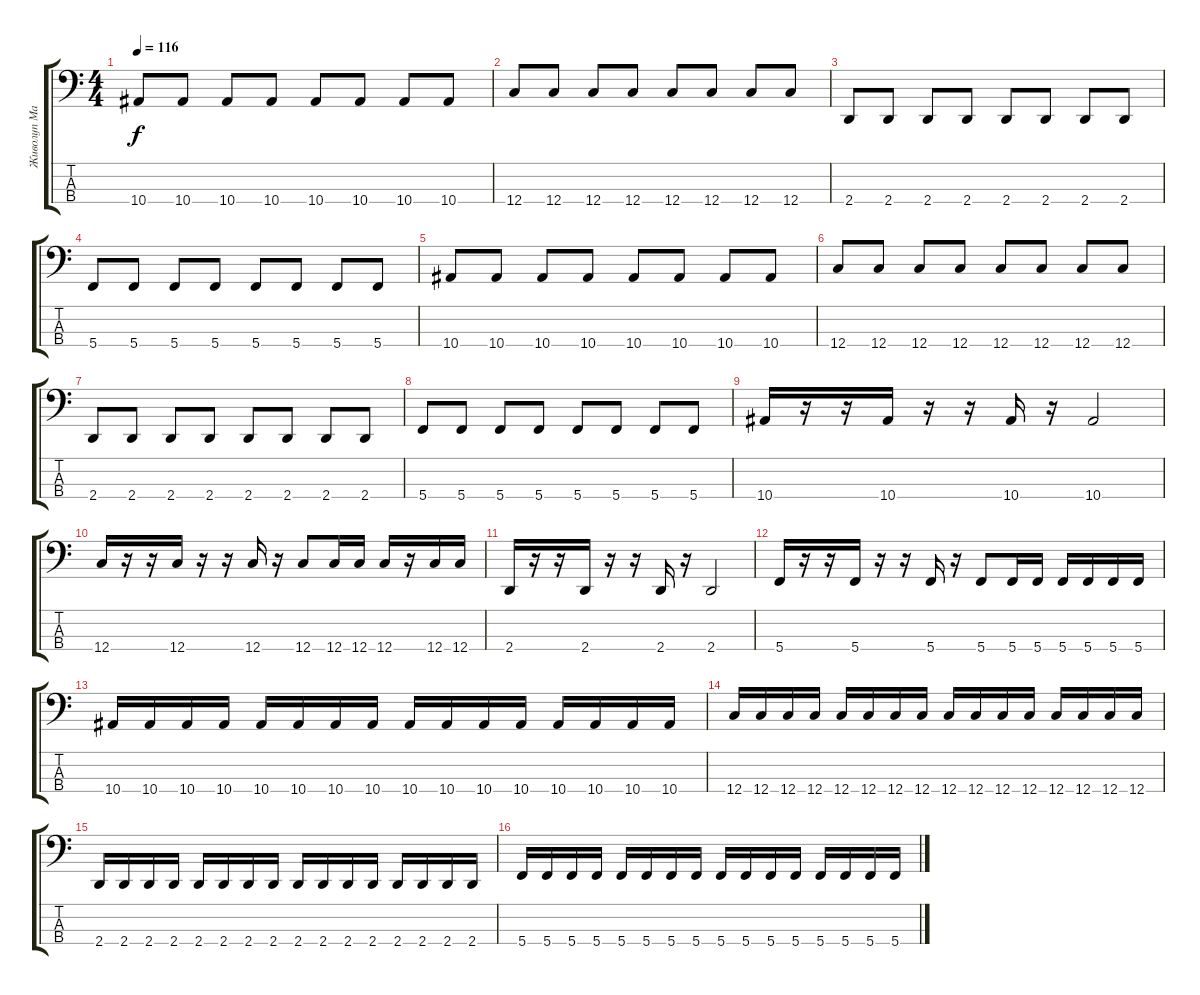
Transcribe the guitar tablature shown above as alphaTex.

\track ("Живолуп Максим" "Живолуп Ма") {instrument electricbassfinger}
\staff {score tabs}
\tuning (F2 C2 G1 C1) {hide}
\ts (4 4)
\tempo 116
\clef f4
\ks c
10.4.8{dy f} 10.4.8 10.4.8 10.4.8 10.4.8 10.4.8 10.4.8 10.4.8 |
12.4.8 12.4.8 12.4.8 12.4.8 12.4.8 12.4.8 12.4.8 12.4.8 |
2.4.8 2.4.8 2.4.8 2.4.8 2.4.8 2.4.8 2.4.8 2.4.8 |
5.4.8 5.4.8 5.4.8 5.4.8 5.4.8 5.4.8 5.4.8 5.4.8 |
10.4.8 10.4.8 10.4.8 10.4.8 10.4.8 10.4.8 10.4.8 10.4.8 |
12.4.8 12.4.8 12.4.8 12.4.8 12.4.8 12.4.8 12.4.8 12.4.8 |
2.4.8 2.4.8 2.4.8 2.4.8 2.4.8 2.4.8 2.4.8 2.4.8 |
5.4.8 5.4.8 5.4.8 5.4.8 5.4.8 5.4.8 5.4.8 5.4.8 |
10.4.16 r.16 r.16 10.4.16 r.16 r.16 10.4.16 r.16 10.4.2 |
12.4.16 r.16 r.16 12.4.16 r.16 r.16 12.4.16 r.16 12.4.8 12.4.16 12.4.16 12.4.16 r.16 12.4.16 12.4.16 |
2.4.16 r.16 r.16 2.4.16 r.16 r.16 2.4.16 r.16 2.4.2 |
5.4.16 r.16 r.16 5.4.16 r.16 r.16 5.4.16 r.16 5.4.8 5.4.16 5.4.16 5.4.16 5.4.16 5.4.16 5.4.16 |
10.4.16 10.4.16 10.4.16 10.4.16 10.4.16 10.4.16 10.4.16 10.4.16 10.4.16 10.4.16 10.4.16 10.4.16 10.4.16 10.4.16 10.4.16 10.4.16 |
12.4.16 12.4.16 12.4.16 12.4.16 12.4.16 12.4.16 12.4.16 12.4.16 12.4.16 12.4.16 12.4.16 12.4.16 12.4.16 12.4.16 12.4.16 12.4.16 |
2.4.16 2.4.16 2.4.16 2.4.16 2.4.16 2.4.16 2.4.16 2.4.16 2.4.16 2.4.16 2.4.16 2.4.16 2.4.16 2.4.16 2.4.16 2.4.16 |
5.4.16 5.4.16 5.4.16 5.4.16 5.4.16 5.4.16 5.4.16 5.4.16 5.4.16 5.4.16 5.4.16 5.4.16 5.4.16 5.4.16 5.4.16 5.4.16
